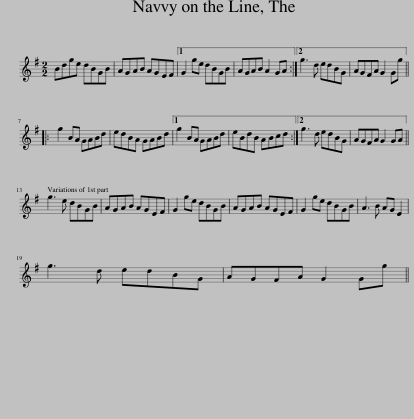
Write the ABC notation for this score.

X:1
L:1/8
M:2/2
I:linebreak $
K:G
V:1 treble
V:1
 Bdge dBGB | AGAB AGEF |1 G2 ge dBGB | AGAB A2 GA :|2 g3 d edBG | %5
 AGFA G2 Gg |:$ g2 BA GABd | edBA GABd |1 g2 BA GABd | eBdB ABcd :|2 %10
 g3 d edBG | AGFA G2 GA ||$ g3 e dBGB | AGAB AGEF | G2 ge dBGB | %15
 AGAB AGEF | G2 ge dBGB | A3 B AG E2 |$ g3 d edBG | AGFA G2 Gg || %20
